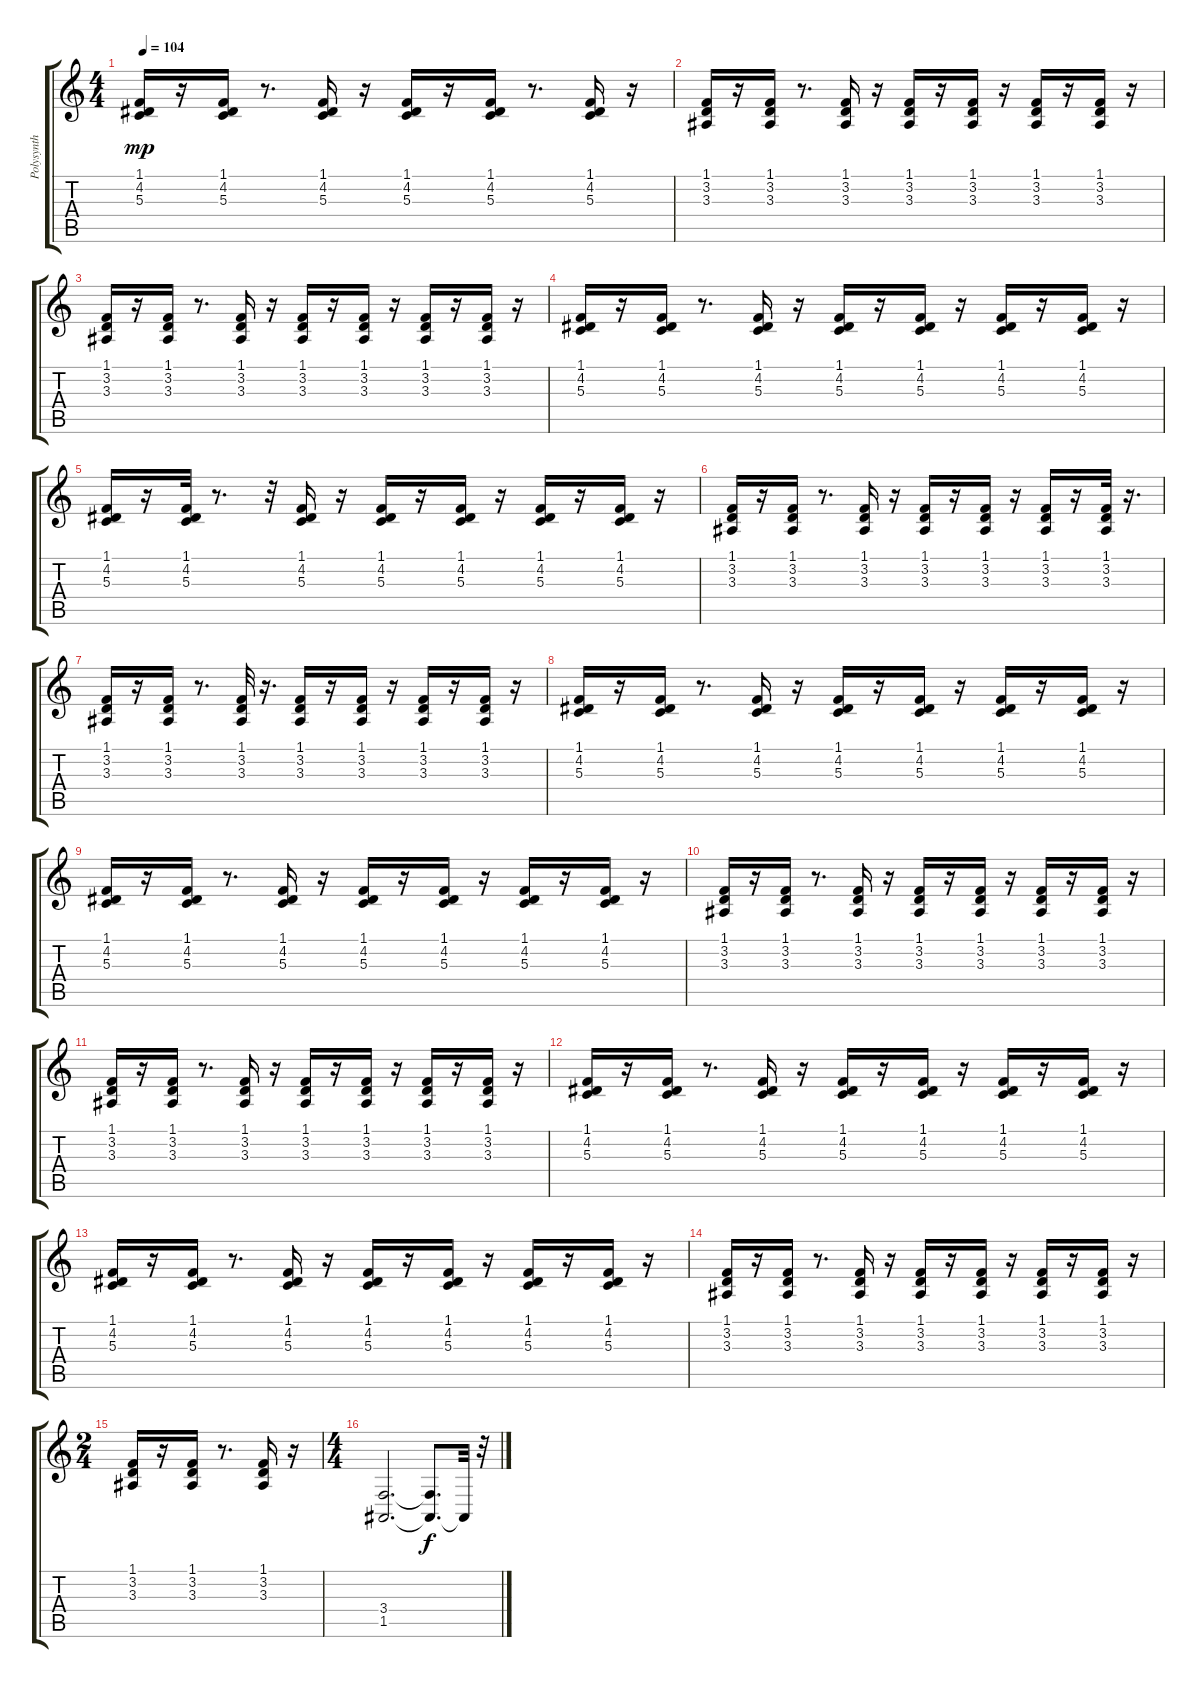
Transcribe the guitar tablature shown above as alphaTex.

\track ("Polysynth" "Polysynth") {instrument pad3polysynth}
\staff {score tabs}
\tuning (E4 B3 G3 D3 A2 E2) {hide}
\ts (4 4)
\tempo 104
\clef g2
\ks c
(1.1 4.2 5.3).16{dy mp} r.16 (1.1 4.2 5.3).16 r.8{d} (1.1 4.2 5.3).16 r.16 (1.1 4.2 5.3).16 r.16 (1.1 4.2 5.3).16 r.8{d} (1.1 4.2 5.3).16 r.16 |
(1.1 3.2 3.3).16 r.16 (1.1 3.2 3.3).16 r.8{d} (1.1 3.2 3.3).16 r.16 (1.1 3.2 3.3).16 r.16 (1.1 3.2 3.3).16 r.16 (1.1 3.2 3.3).16 r.16 (1.1 3.2 3.3).16 r.16 |
(1.1 3.2 3.3).16 r.16 (1.1 3.2 3.3).16 r.8{d} (1.1 3.2 3.3).16 r.16 (1.1 3.2 3.3).16 r.16 (1.1 3.2 3.3).16 r.16 (1.1 3.2 3.3).16 r.16 (1.1 3.2 3.3).16 r.16 |
(1.1 4.2 5.3).16 r.16 (1.1 4.2 5.3).16 r.8{d} (1.1 4.2 5.3).16 r.16 (1.1 4.2 5.3).16 r.16 (1.1 4.2 5.3).16 r.16 (1.1 4.2 5.3).16 r.16 (1.1 4.2 5.3).16 r.16 |
(1.1 4.2 5.3).16 r.16 (1.1 4.2 5.3).32 r.8{d} r.32 (1.1 4.2 5.3).16 r.16 (1.1 4.2 5.3).16 r.16 (1.1 4.2 5.3).16 r.16 (1.1 4.2 5.3).16 r.16 (1.1 4.2 5.3).16 r.16 |
(1.1 3.2 3.3).16 r.16 (1.1 3.2 3.3).16 r.8{d} (1.1 3.2 3.3).16 r.16 (1.1 3.2 3.3).16 r.16 (1.1 3.2 3.3).16 r.16 (1.1 3.2 3.3).16 r.16 (1.1 3.2 3.3).32 r.16{d} |
(1.1 3.2 3.3).16 r.16 (1.1 3.2 3.3).16 r.8{d} (1.1 3.2 3.3).32 r.16{d} (1.1 3.2 3.3).16 r.16 (1.1 3.2 3.3).16 r.16 (1.1 3.2 3.3).16 r.16 (1.1 3.2 3.3).16 r.16 |
(1.1 4.2 5.3).16 r.16 (1.1 4.2 5.3).16 r.8{d} (1.1 4.2 5.3).16 r.16 (1.1 4.2 5.3).16 r.16 (1.1 4.2 5.3).16 r.16 (1.1 4.2 5.3).16 r.16 (1.1 4.2 5.3).16 r.16 |
(1.1 4.2 5.3).16 r.16 (1.1 4.2 5.3).16 r.8{d} (1.1 4.2 5.3).16 r.16 (1.1 4.2 5.3).16 r.16 (1.1 4.2 5.3).16 r.16 (1.1 4.2 5.3).16 r.16 (1.1 4.2 5.3).16 r.16 |
(1.1 3.2 3.3).16 r.16 (1.1 3.2 3.3).16 r.8{d} (1.1 3.2 3.3).16 r.16 (1.1 3.2 3.3).16 r.16 (1.1 3.2 3.3).16 r.16 (1.1 3.2 3.3).16 r.16 (1.1 3.2 3.3).16 r.16 |
(1.1 3.2 3.3).16 r.16 (1.1 3.2 3.3).16 r.8{d} (1.1 3.2 3.3).16 r.16 (1.1 3.2 3.3).16 r.16 (1.1 3.2 3.3).16 r.16 (1.1 3.2 3.3).16 r.16 (1.1 3.2 3.3).16 r.16 |
(1.1 4.2 5.3).16 r.16 (1.1 4.2 5.3).16 r.8{d} (1.1 4.2 5.3).16 r.16 (1.1 4.2 5.3).16 r.16 (1.1 4.2 5.3).16 r.16 (1.1 4.2 5.3).16 r.16 (1.1 4.2 5.3).16 r.16 |
(1.1 4.2 5.3).16 r.16 (1.1 4.2 5.3).16 r.8{d} (1.1 4.2 5.3).16 r.16 (1.1 4.2 5.3).16 r.16 (1.1 4.2 5.3).16 r.16 (1.1 4.2 5.3).16 r.16 (1.1 4.2 5.3).16 r.16 |
(1.1 3.2 3.3).16 r.16 (1.1 3.2 3.3).16 r.8{d} (1.1 3.2 3.3).16 r.16 (1.1 3.2 3.3).16 r.16 (1.1 3.2 3.3).16 r.16 (1.1 3.2 3.3).16 r.16 (1.1 3.2 3.3).16 r.16 |
\ts (2 4)
(1.1 3.2 3.3).16 r.16 (1.1 3.2 3.3).16 r.8{d} (1.1 3.2 3.3).16 r.16 |
\ts (4 4)
(3.4 1.5).2{d} (3.4{t} 1.5{t}).8{d dy f} 1.5{t}.32 r.32
